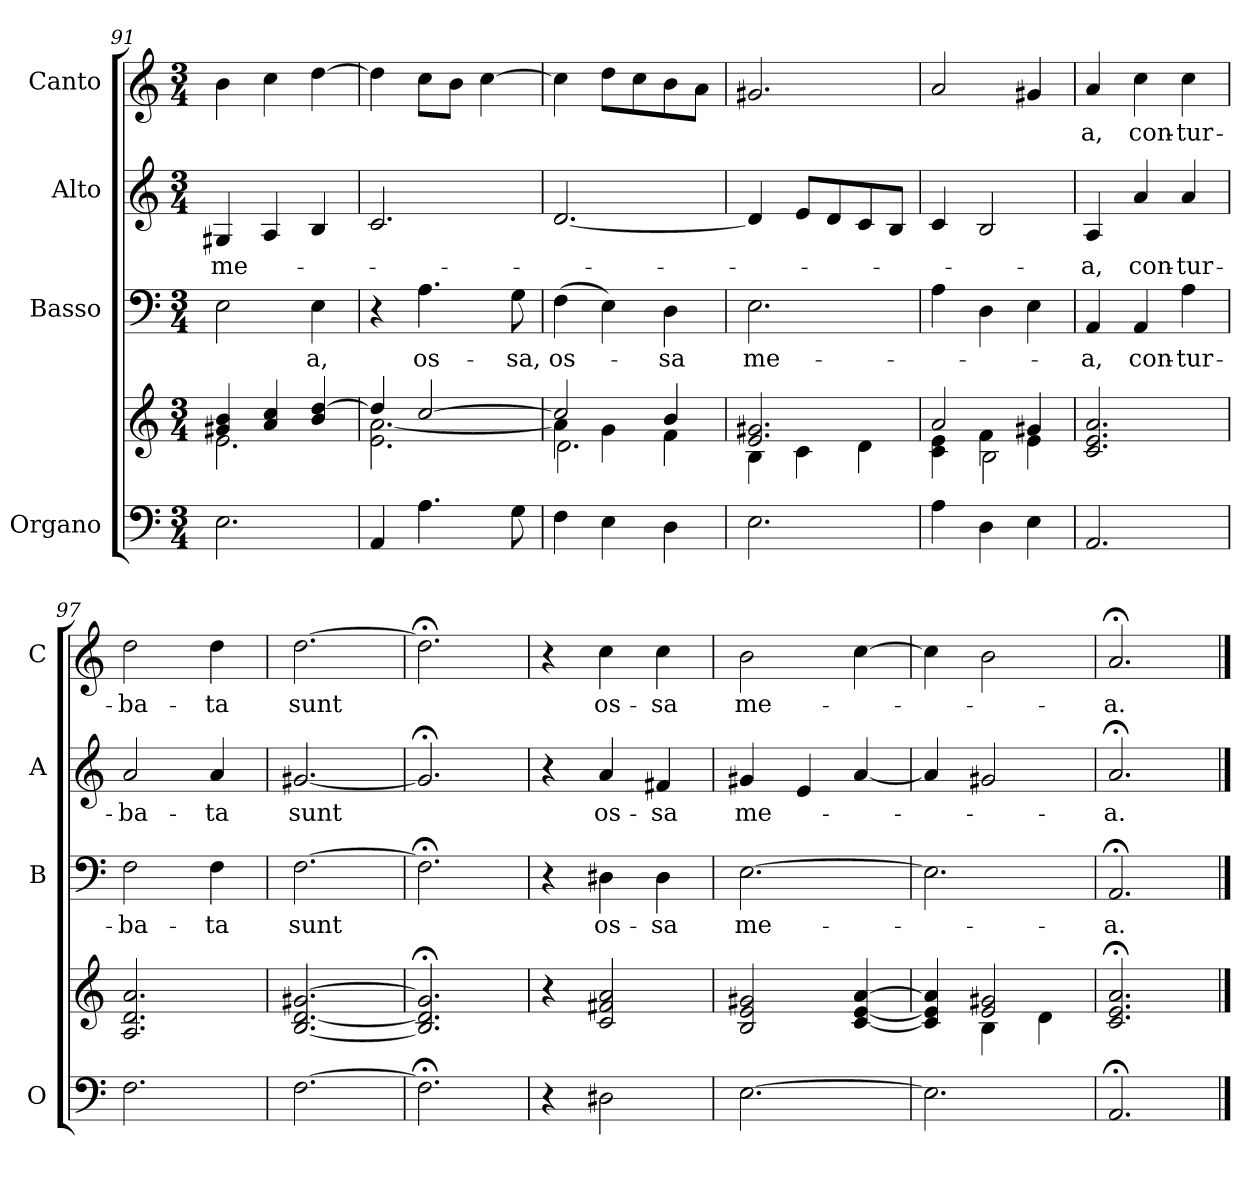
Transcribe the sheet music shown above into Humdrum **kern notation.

**kern	**kern	**kern	**text	**kern	**text	**kern	**text
*part4	*part4	*part3	*part3	*part2	*part2	*part1	*part1
*staff5	*staff4	*staff3	*staff3	*staff2	*staff2	*staff1	*staff1
*I"Organo	*	*I"Basso	*	*I"Alto	*	*I"Canto	*
*I'O	*	*I'B	*	*I'A	*	*I'C	*
*clefF4	*clefG2	*clefF4	*	*clefG2	*	*clefG2	*
*k[]	*k[]	*k[]	*	*k[]	*	*k[]	*
*M3/4	*M3/4	*M3/4	*	*M3/4	*	*M3/4	*
=91	=91	=91	=91	=91	=91	=91	=91
*	*^	*	*	*	*	*	*
2.E\	4g#X/ 4b/	2.e\	2E\	.	4G#X/	me-	4b\	.
.	4a/ 4cc/	.	.	.	4A/	.	4cc\	.
.	4b/ [4dd/	.	4E\	a,	4B/	.	[4dd\	.
=92	=92	=92	=92	=92	=92	=92	=92	=92
4AA/	4dd/]	2.e\ [2.a\	4r	.	2.c/	.	4dd\]	.
4.A\	[2cc/	.	4.A\	os-	.	.	8cc\L	.
.	.	.	.	.	.	.	8b\J	.
.	.	.	.	.	.	.	[4cc\	.
8G\	.	.	8G\	-sa,	.	.	.	.
=93	=93	=93	=93	=93	=93	=93	=93	=93
*	*	*^	*	*	*	*	*	*
4F\	2cc/]	4a\]	2.d\	(4F\	os-	[2.d/	.	4cc\]	.
4E\	.	4g\	.	4E\)	.	.	.	8dd\L	.
.	.	.	.	.	.	.	.	8cc\	.
4D\	4b/	4f\	.	4D\	sa	.	.	8b\	.
.	.	.	.	.	.	.	.	8a\J	.
*	*	*v	*v	*	*	*	*	*	*
=94	=94	=94	=94	=94	=94	=94	=94	=94
2.E\	2.e/ 2.g#X/	4B\	2.E\	me-	4d/]	.	2.g#X/	.
.	.	4c\	.	.	8e/L	.	.	.
.	.	.	.	.	8d/	.	.	.
.	.	4d\	.	.	8c/	.	.	.
.	.	.	.	.	8B/J	.	.	.
=95	=95	=95	=95	=95	=95	=95	=95	=95
*	*	*^	*	*	*	*	*	*
4A\	2a/	4c\ 4e\	4ryy	4A\	.	4c/	.	2a/	.
4D\	.	4f\	2B\	4D\	.	2B/	.	.	.
4E\	4g#X/	4e\	.	4E\	.	.	.	4g#X/	.
*	*v	*v	*v	*	*	*	*	*	*
=96	=96	=96	=96	=96	=96	=96	=96
2.AA/	2.c/ 2.e/ 2.a/	4AA/	a,	4A/	a,	4a/	a,
.	.	4AA/	con-	4a/	con-	4cc\	con-
.	.	4A\	-tur-	4a/	-tur-	4cc\	-tur-
=97	=97	=97	=97	=97	=97	=97	=97
2.F\	2.A/ 2.d/ 2.a/	2F\	-ba-	2a/	-ba-	2dd\	-ba-
.	.	4F\	-ta	4a/	-ta	4dd\	-ta
!!LO:PB:g=z
=98	=98	=98	=98	=98	=98	=98	=98
[2.F\	[2.B/ [2.d/ [2.g#X/	[2.F\	sunt	[2.g#X/	sunt	[2.dd\	sunt
=99	=99	=99	=99	=99	=99	=99	=99
2.F;<\]	2.B/];< 2.d/];< 2.g#/];<	2.F;<\]	.	2.g#;</]	.	2.dd;<\]	.
=100	=100	=100	=100	=100	=100	=100	=100
4r	4r	4r	.	4r	.	4r	.
2D#X\	2c/ 2f#X/ 2a/	4D#X\	os-	4a/	os-	4cc\	os-
.	.	4D#\	-sa	4f#X/	-sa	4cc\	-sa
=101	=101	=101	=101	=101	=101	=101	=101
[2.E\	2B/ 2e/ 2g#X/	[2.E\	me-	4g#X/	me-	2b\	me-
.	.	.	.	4e/	.	.	.
.	[4c/ [4e/ [4a/	.	.	[4a/	.	[4cc\	.
=102	=102	=102	=102	=102	=102	=102	=102
*	*^	*	*	*	*	*	*
2.E\]	4c/] 4e/] 4a/]	4ryy	2.E\]	.	4a/]	.	4cc\]	.
.	2e/ 2g#X/	4B\	.	.	2g#X/	.	2b\	.
.	.	4d\	.	.	.	.	.	.
*	*v	*v	*	*	*	*	*	*
=103	=103	=103	=103	=103	=103	=103	=103
2.AA;</	2.c/;< 2.e/;< 2.a/;<	2.AA;</	a.	2.a;</	a.	2.a;</	a.
==	==	==	==	==	==	==	==
*-	*-	*-	*-	*-	*-	*-	*-
